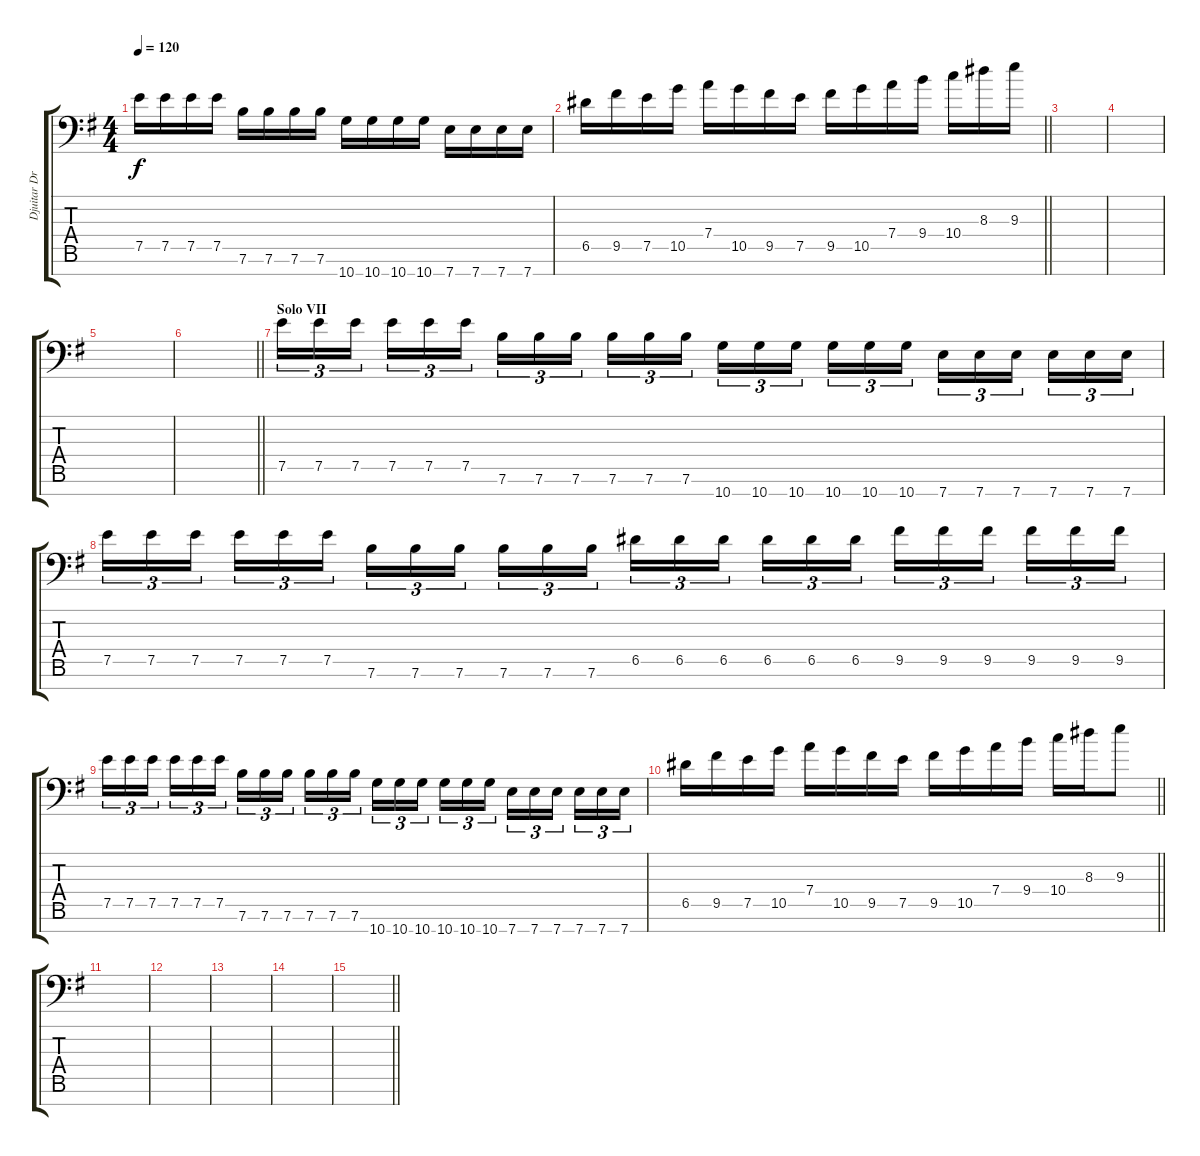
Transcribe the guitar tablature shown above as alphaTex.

\track ("Djuitar Dropped A" "Djuitar Dr") {instrument distortionguitar}
\staff {score tabs}
\tuning (E4 B3 G3 D3 A2 E2 A1) {hide}
\ts (4 4)
\tempo 120
\clef f4
\ks eminor
7.5.16{dy f} 7.5.16 7.5.16 7.5.16 7.6.16 7.6.16 7.6.16 7.6.16 10.7.16 10.7.16 10.7.16 10.7.16 7.7.16 7.7.16 7.7.16 7.7.16 |
\barLineRight lightlight
6.5.16 9.5.16 7.5.16 10.5.16 7.4.16 10.5.16 9.5.16 7.5.16 9.5.16 10.5.16 7.4.16 9.4.16 10.4.16 8.3.16 9.3.16 |
|
|
|
\barLineRight lightlight
|
\section ("" "Solo VII")
7.5.16{tu (3 2)} 7.5.16{tu (3 2)} 7.5.16{tu (3 2) beam splitsecondary} 7.5.16{tu (3 2)} 7.5.16{tu (3 2)} 7.5.16{tu (3 2)} 7.6.16{tu (3 2)} 7.6.16{tu (3 2)} 7.6.16{tu (3 2) beam splitsecondary} 7.6.16{tu (3 2)} 7.6.16{tu (3 2)} 7.6.16{tu (3 2)} 10.7.16{tu (3 2)} 10.7.16{tu (3 2)} 10.7.16{tu (3 2) beam splitsecondary} 10.7.16{tu (3 2)} 10.7.16{tu (3 2)} 10.7.16{tu (3 2)} 7.7.16{tu (3 2)} 7.7.16{tu (3 2)} 7.7.16{tu (3 2) beam splitsecondary} 7.7.16{tu (3 2)} 7.7.16{tu (3 2)} 7.7.16{tu (3 2)} |
7.5.16{tu (3 2)} 7.5.16{tu (3 2)} 7.5.16{tu (3 2) beam splitsecondary} 7.5.16{tu (3 2)} 7.5.16{tu (3 2)} 7.5.16{tu (3 2)} 7.6.16{tu (3 2)} 7.6.16{tu (3 2)} 7.6.16{tu (3 2) beam splitsecondary} 7.6.16{tu (3 2)} 7.6.16{tu (3 2)} 7.6.16{tu (3 2)} 6.5.16{tu (3 2)} 6.5.16{tu (3 2)} 6.5.16{tu (3 2) beam splitsecondary} 6.5.16{tu (3 2)} 6.5.16{tu (3 2)} 6.5.16{tu (3 2)} 9.5.16{tu (3 2)} 9.5.16{tu (3 2)} 9.5.16{tu (3 2) beam splitsecondary} 9.5.16{tu (3 2)} 9.5.16{tu (3 2)} 9.5.16{tu (3 2)} |
7.5.16{tu (3 2)} 7.5.16{tu (3 2)} 7.5.16{tu (3 2) beam splitsecondary} 7.5.16{tu (3 2)} 7.5.16{tu (3 2)} 7.5.16{tu (3 2)} 7.6.16{tu (3 2)} 7.6.16{tu (3 2)} 7.6.16{tu (3 2) beam splitsecondary} 7.6.16{tu (3 2)} 7.6.16{tu (3 2)} 7.6.16{tu (3 2)} 10.7.16{tu (3 2)} 10.7.16{tu (3 2)} 10.7.16{tu (3 2) beam splitsecondary} 10.7.16{tu (3 2)} 10.7.16{tu (3 2)} 10.7.16{tu (3 2)} 7.7.16{tu (3 2)} 7.7.16{tu (3 2)} 7.7.16{tu (3 2) beam splitsecondary} 7.7.16{tu (3 2)} 7.7.16{tu (3 2)} 7.7.16{tu (3 2)} |
\barLineRight lightlight
6.5.16 9.5.16 7.5.16 10.5.16 7.4.16 10.5.16 9.5.16 7.5.16 9.5.16 10.5.16 7.4.16 9.4.16 10.4.16 8.3.16 9.3.8 |
|
|
|
|
\barLineRight lightlight
